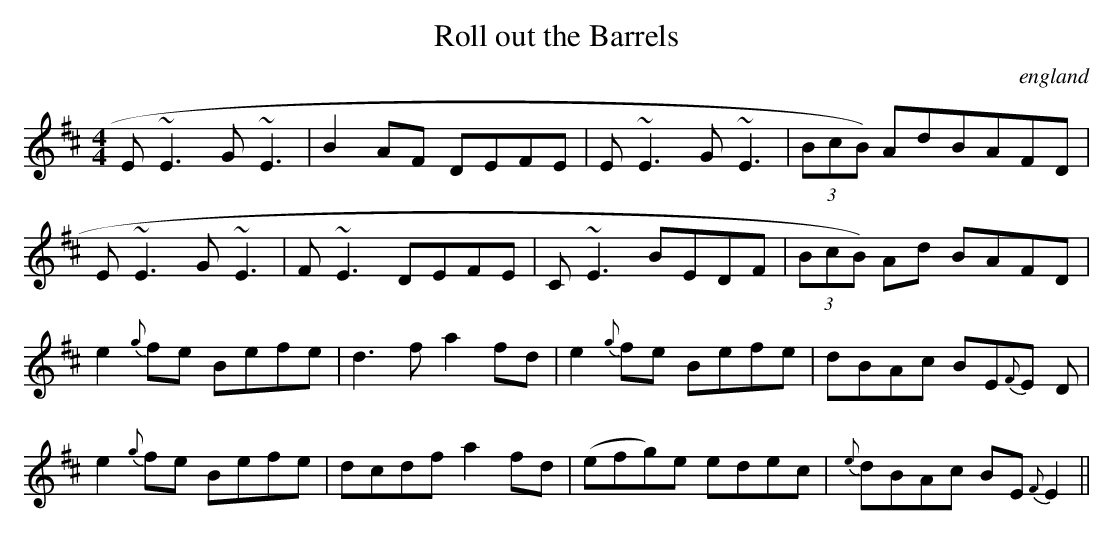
X:1
T:Roll out the Barrels
O:england
M:4/4
L:1/8
K:D
E ~E3 G~E3 | B2AF DEFE | E~E3 G~E3 | (3BcB) AdBAFD |
E ~E3 G~E3 | F~E3 DEFE | C~E3 BEDF | (3BcB) Ad BAFD |
e2 {g}fe Befe | d3f a2 fd | e2 {g}fe Befe | dBAc BE{F}E D |
e2 {g}fe Befe | dcdf a2 fd | (efg)e edec | {e}dBAc BE{F}E2 ||
